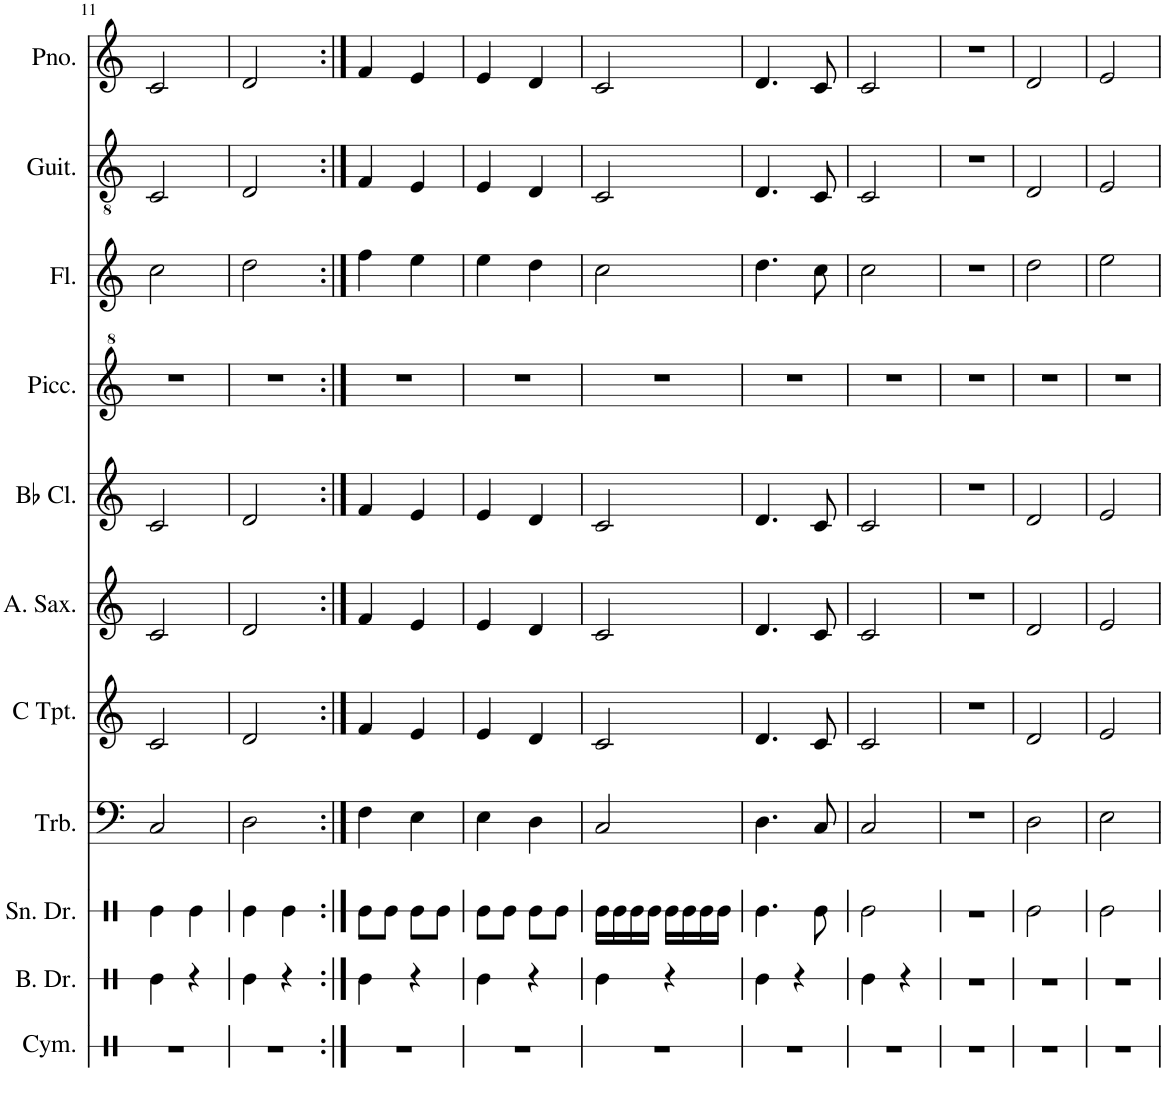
**kern	**kern	**kern	**kern	**kern	**kern	**kern	**kern	**kern	**kern	**kern
*part11	*part10	*part9	*part8	*part7	*part6	*part5	*part4	*part3	*part2	*part1
*staff11	*staff10	*staff9	*staff8	*staff7	*staff6	*staff5	*staff4	*staff3	*staff2	*staff1
*I"Cymbal	*I"Bass Drum	*I"Snare Drum	*I"Trombone	*I"C Trumpet	*I"Alto Saxophone	*I"Bb Clarinet	*I"Piccolo	*I"Flute	*I"Acoustic Guitar	*I"Piano
*I'Cym.	*I'B. Dr.	*I'Sn. Dr.	*I'Trb.	*I'C Tpt.	*I'A. Sax.	*I'Bb Cl.	*I'Picc.	*I'Fl.	*I'Guit.	*I'Pno.
!!LO:PB:g=z
*clefX	*clefX	*clefX	*clefF4	*clefG2	*clefG2	*clefG2	*clefG^2	*clefG2	*clefGv2	*clefG2
*	*	*	*	*	*ITrd5c9	*ITrd1c2	*ITrd-7c-12	*	*	*
*k[]	*k[]	*k[]	*k[]	*k[]	*k[]	*k[]	*k[]	*k[]	*k[]	*k[]
*M2/4	*M2/4	*M2/4	*M2/4	*M2/4	*M2/4	*M2/4	*M2/4	*M2/4	*M2/4	*M2/4
=11	=11	=11	=11	=11	=11	=11	=11	=11	=11	=11
2r	4Re\	4Re\	2C/	2c/	2c/	2c/	2r	2cc\	2C/	2c/
.	4r	4Re\	.	.	.	.	.	.	.	.
=12	=12	=12	=12	=12	=12	=12	=12	=12	=12	=12
2r	4Re\	4Re\	2D\	2d/	2d/	2d/	2r	2dd\	2D/	2d/
.	4r	4Re\	.	.	.	.	.	.	.	.
=13:|!	=13:|!	=13:|!	=13:|!	=13:|!	=13:|!	=13:|!	=13:|!	=13:|!	=13:|!	=13:|!
2r	4Re\	8Re\L	4F\	4f/	4f/	4f/	2r	4ff\	4F/	4f/
.	.	8Re\J	.	.	.	.	.	.	.	.
.	4r	8Re\L	4E\	4e/	4e/	4e/	.	4ee\	4E/	4e/
.	.	8Re\J	.	.	.	.	.	.	.	.
=14	=14	=14	=14	=14	=14	=14	=14	=14	=14	=14
2r	4Re\	8Re\L	4E\	4e/	4e/	4e/	2r	4ee\	4E/	4e/
.	.	8Re\J	.	.	.	.	.	.	.	.
.	4r	8Re\L	4D\	4d/	4d/	4d/	.	4dd\	4D/	4d/
.	.	8Re\J	.	.	.	.	.	.	.	.
=15	=15	=15	=15	=15	=15	=15	=15	=15	=15	=15
2r	4Re\	16Re\LL	2C/	2c/	2c/	2c/	2r	2cc\	2C/	2c/
.	.	16Re\	.	.	.	.	.	.	.	.
.	.	16Re\	.	.	.	.	.	.	.	.
.	.	16Re\JJ	.	.	.	.	.	.	.	.
.	4r	16Re\LL	.	.	.	.	.	.	.	.
.	.	16Re\	.	.	.	.	.	.	.	.
.	.	16Re\	.	.	.	.	.	.	.	.
.	.	16Re\JJ	.	.	.	.	.	.	.	.
=16	=16	=16	=16	=16	=16	=16	=16	=16	=16	=16
2r	4Re\	4.Re\	4.D\	4.d/	4.d/	4.d/	2r	4.dd\	4.D/	4.d/
.	4r	.	.	.	.	.	.	.	.	.
.	.	8Re\	8C/	8c/	8c/	8c/	.	8cc\	8C/	8c/
=17	=17	=17	=17	=17	=17	=17	=17	=17	=17	=17
2r	4Re\	2Re\	2C/	2c/	2c/	2c/	2r	2cc\	2C/	2c/
.	4r	.	.	.	.	.	.	.	.	.
=18	=18	=18	=18	=18	=18	=18	=18	=18	=18	=18
2r	2r	2r	2r	2r	2r	2r	2r	2r	2r	2r
=19	=19	=19	=19	=19	=19	=19	=19	=19	=19	=19
2r	2r	2Re\	2D\	2d/	2d/	2d/	2r	2dd\	2D/	2d/
=20	=20	=20	=20	=20	=20	=20	=20	=20	=20	=20
2r	2r	2Re\	2E\	2e/	2e/	2e/	2r	2ee\	2E/	2e/
=	=	=	=	=	=	=	=	=	=	=
*-	*-	*-	*-	*-	*-	*-	*-	*-	*-	*-
